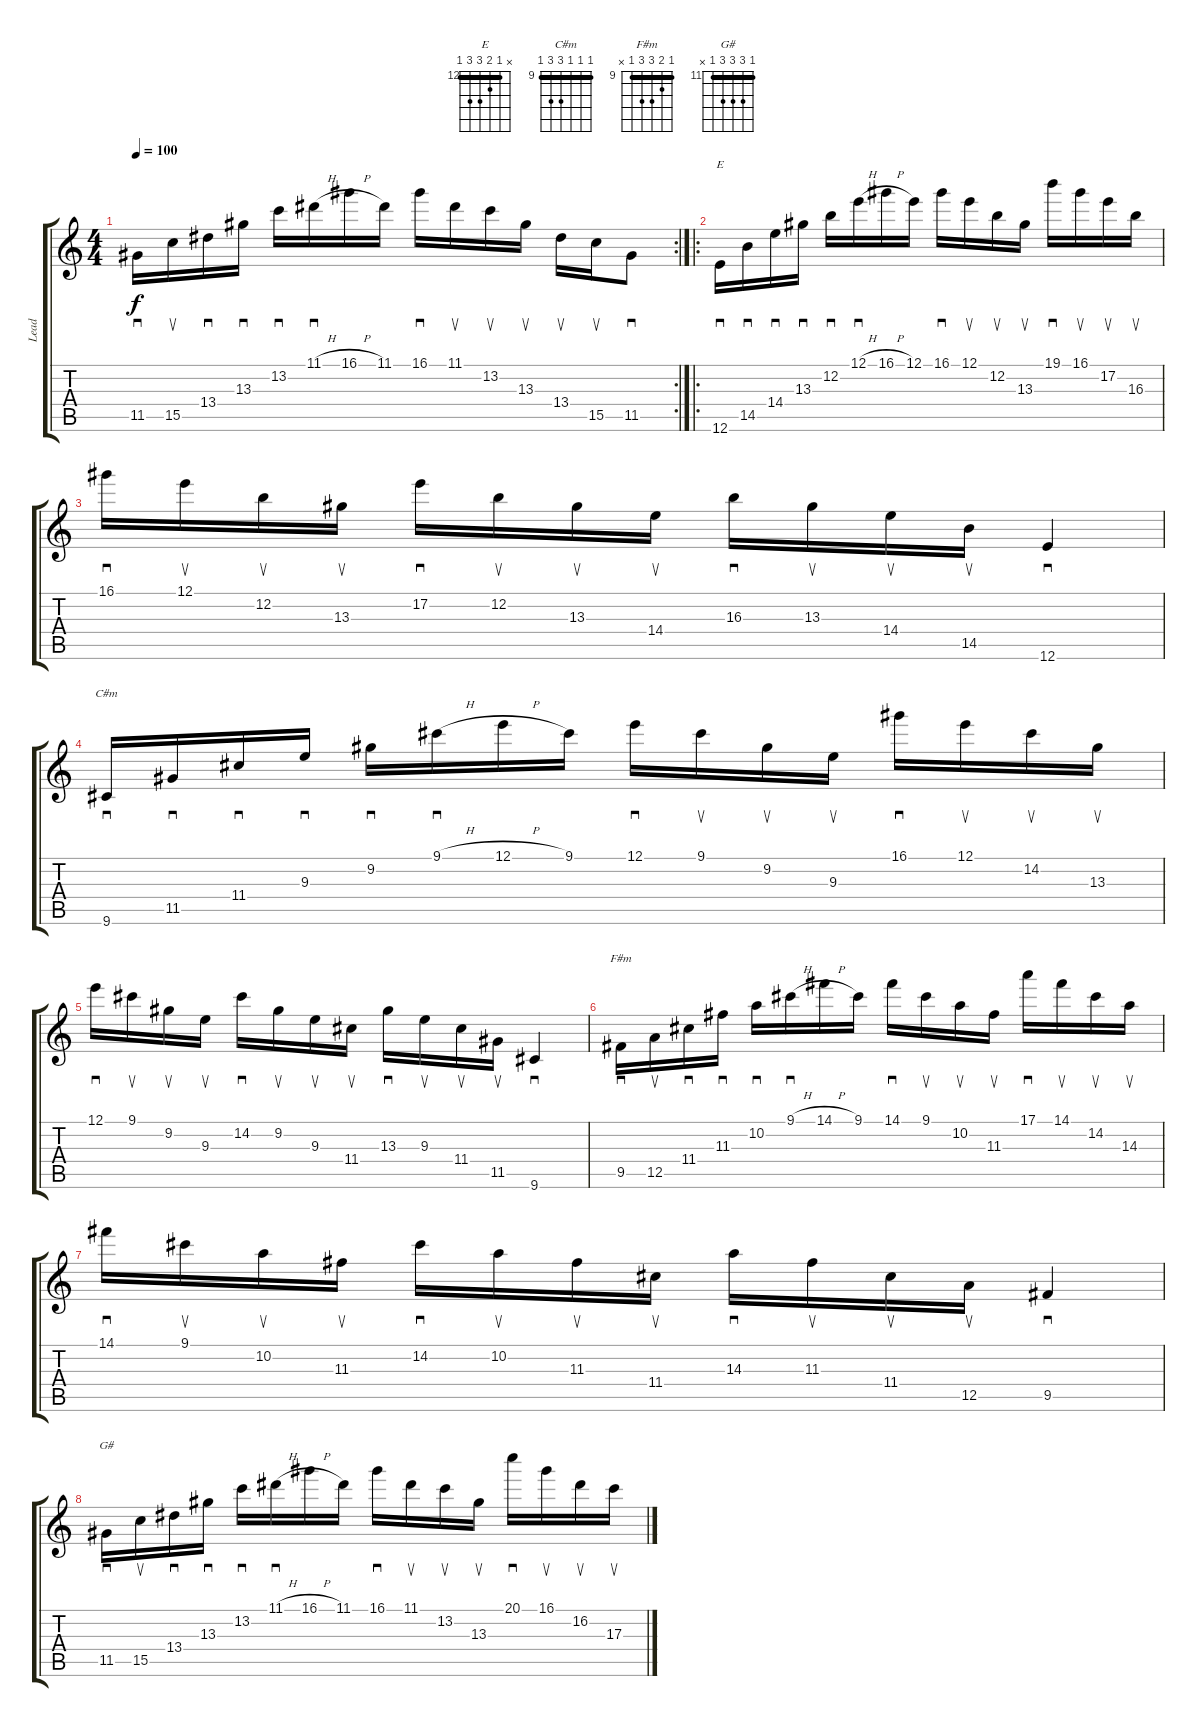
\track ("Lead" "Lead") {instrument distortionguitar}
\staff {score tabs}
\tuning (E4 B3 G3 D3 A2 E2) {hide}
\chord ("E" x 12 13 14 14 12) {firstfret 12 barre 12}
\chord ("C#m" 9 9 9 11 11 9) {firstfret 9 barre 9}
\chord ("F#m" 9 10 11 11 9 x) {firstfret 9 barre 9}
\chord ("G#" 11 13 13 13 11 x) {firstfret 11 barre 11}
\rc 2
\ts (4 4)
\tempo 100
\clef g2
\ks c
11.5.16{sd dy f} 15.5.16{su} 13.4.16{sd} 13.3.16{sd} 13.2.16{sd} 11.1{h}.16{sd} 16.1{h}.16 11.1.16 16.1.16{sd} 11.1.16{su} 13.2.16{su} 13.3.16{su} 13.4.16{su} 15.5.16{su} 11.5.8{sd} |
\ro
12.6.16{sd ch "E"} 14.5.16{sd} 14.4.16{sd} 13.3.16{sd} 12.2.16{sd} 12.1{h}.16{sd} 16.1{h}.16 12.1.16 16.1.16{sd} 12.1.16{su} 12.2.16{su} 13.3.16{su} 19.1.16{sd} 16.1.16{su} 17.2.16{su} 16.3.16{su} |
16.1.16{sd} 12.1.16{su} 12.2.16{su} 13.3.16{su} 17.2.16{sd} 12.2.16{su} 13.3.16{su} 14.4.16{su} 16.3.16{sd} 13.3.16{su} 14.4.16{su} 14.5.16{su} 12.6.4{sd} |
9.6.16{sd ch "C#m"} 11.5.16{sd} 11.4.16{sd} 9.3.16{sd} 9.2.16{sd} 9.1{h}.16{sd} 12.1{h}.16 9.1.16 12.1.16{sd} 9.1.16{su} 9.2.16{su} 9.3.16{su} 16.1.16{sd} 12.1.16{su} 14.2.16{su} 13.3.16{su} |
12.1.16{sd} 9.1.16{su} 9.2.16{su} 9.3.16{su} 14.2.16{sd} 9.2.16{su} 9.3.16{su} 11.4.16{su} 13.3.16{sd} 9.3.16{su} 11.4.16{su} 11.5.16{su} 9.6.4{sd} |
9.5.16{sd ch "F#m"} 12.5.16{su} 11.4.16{sd} 11.3.16{sd} 10.2.16{sd} 9.1{h}.16{sd} 14.1{h}.16 9.1.16 14.1.16{sd} 9.1.16{su} 10.2.16{su} 11.3.16{su} 17.1.16{sd} 14.1.16{su} 14.2.16{su} 14.3.16{su} |
14.1.16{sd} 9.1.16{su} 10.2.16{su} 11.3.16{su} 14.2.16{sd} 10.2.16{su} 11.3.16{su} 11.4.16{su} 14.3.16{sd} 11.3.16{su} 11.4.16{su} 12.5.16{su} 9.5.4{sd} |
11.5.16{sd ch "G#"} 15.5.16{su} 13.4.16{sd} 13.3.16{sd} 13.2.16{sd} 11.1{h}.16{sd} 16.1{h}.16 11.1.16 16.1.16{sd} 11.1.16{su} 13.2.16{su} 13.3.16{su} 20.1.16{sd} 16.1.16{su} 16.2.16{su} 17.3.16{su}
